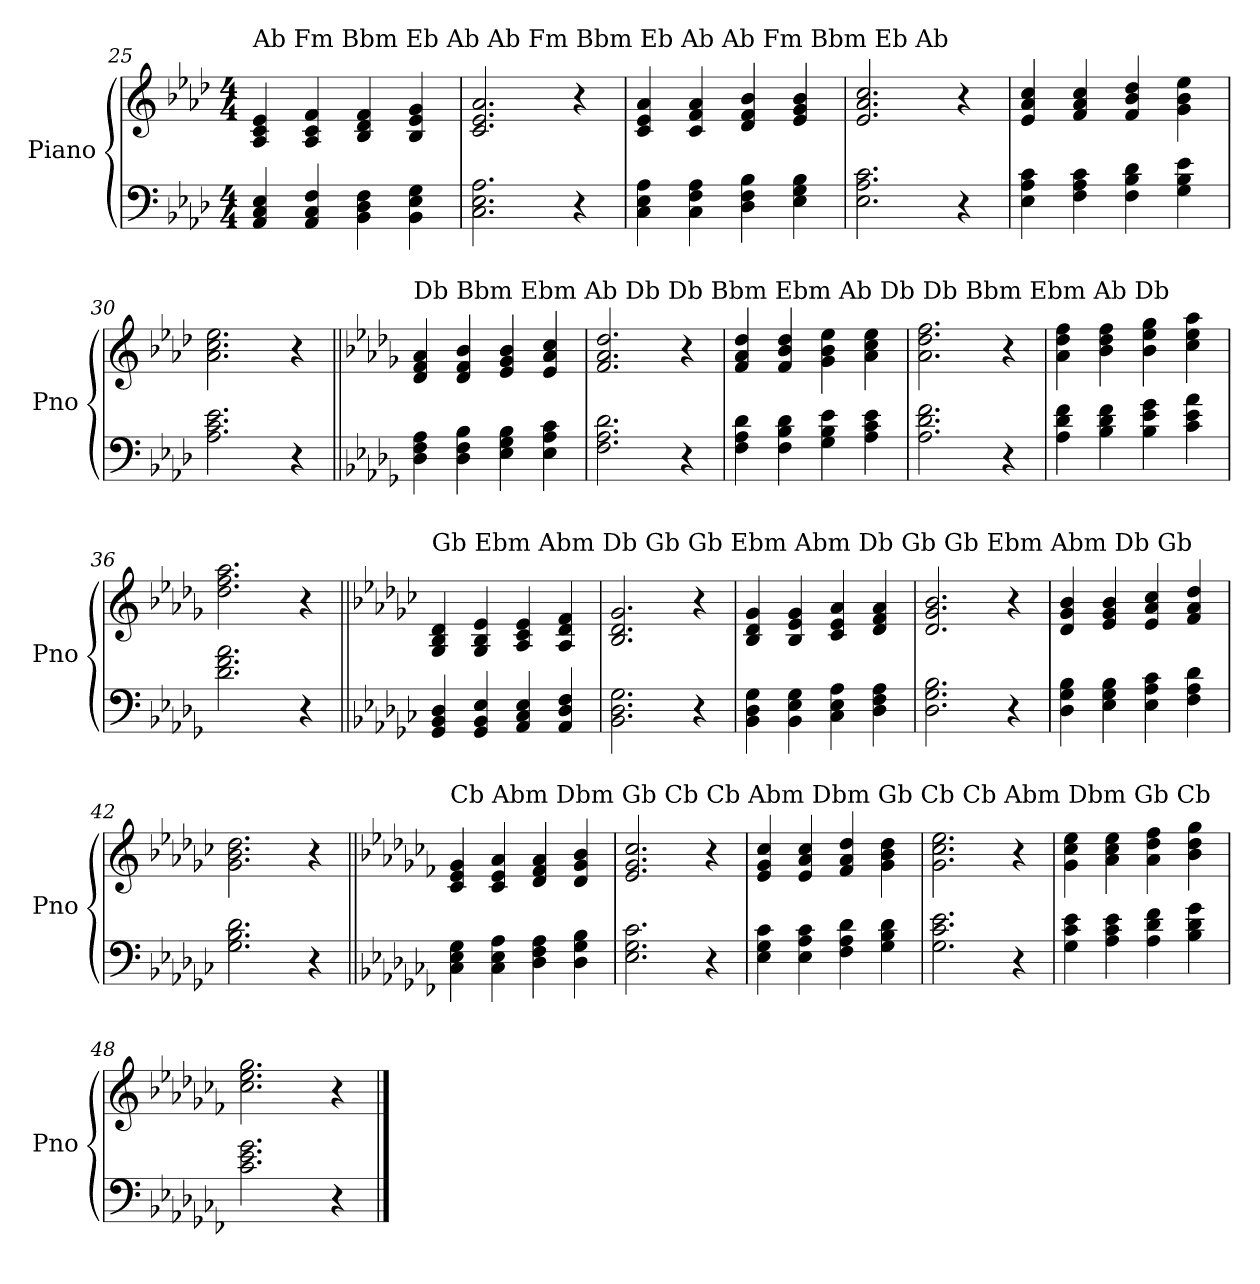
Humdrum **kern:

**kern	**kern
*part1	*part1
*staff2	*staff1
*I"Piano	*
*I'Pno	*
!!LO:LB:g=z
*clefF4	*clefG2
*k[b-e-a-d-]	*k[b-e-a-d-]
*A-:	*A-:
*M4/4	*M4/4
=25	=25
!	!LO:TX:a:t=Ab    Fm   Bbm  Eb       Ab                    Ab    Fm    Bbm  Eb       Ab                  Ab      Fm    Bbm  Eb        Ab
4AA-/ 4C/ 4E-/	4A-/ 4c/ 4e-/
4AA-/ 4C/ 4F/	4A-/ 4c/ 4f/
4BB-\ 4D-\ 4F\	4B-/ 4d-/ 4f/
4BB-\ 4E-\ 4G\	4B-/ 4e-/ 4g/
=26	=26
2.C\ 2.E-\ 2.A-\	2.c/ 2.e-/ 2.a-/
4r	4r
=27	=27
4C\ 4E-\ 4A-\	4c/ 4e-/ 4a-/
4C\ 4F\ 4A-\	4c/ 4f/ 4a-/
4D-\ 4F\ 4B-\	4d-/ 4f/ 4b-/
4E-\ 4G\ 4B-\	4e-/ 4g/ 4b-/
=28	=28
2.E-\ 2.A-\ 2.c\	2.e-/ 2.a-/ 2.cc/
4r	4r
=29	=29
4E-\ 4A-\ 4c\	4e-/ 4a-/ 4cc/
4F\ 4A-\ 4c\	4f/ 4a-/ 4cc/
4F\ 4B-\ 4d-\	4f/ 4b-/ 4dd-/
4G\ 4B-\ 4e-\	4g\ 4b-\ 4ee-\
=30	=30
2.A-\ 2.c\ 2.e-\	2.a-\ 2.cc\ 2.ee-\
4r	4r
!!LO:PB:g=z
=31||	=31||
*k[b-e-a-d-g-]	*k[b-e-a-d-g-]
*D-:	*D-:
!	!LO:TX:a:t=Db    Bbm    Ebm   Ab          Db                   Db    Bbm Ebm  Ab        Db                 Db  Bbm Ebm Ab    Db
4D-\ 4F\ 4A-\	4d-/ 4f/ 4a-/
4D-\ 4F\ 4B-\	4d-/ 4f/ 4b-/
4E-\ 4G-\ 4B-\	4e-/ 4g-/ 4b-/
4E-\ 4A-\ 4c\	4e-/ 4a-/ 4cc/
=32	=32
2.F\ 2.A-\ 2.d-\	2.f/ 2.a-/ 2.dd-/
4r	4r
=33	=33
4F\ 4A-\ 4d-\	4f/ 4a-/ 4dd-/
4F\ 4B-\ 4d-\	4f/ 4b-/ 4dd-/
4G-\ 4B-\ 4e-\	4g-\ 4b-\ 4ee-\
4A-\ 4c\ 4e-\	4a-\ 4cc\ 4ee-\
=34	=34
2.A-\ 2.d-\ 2.f\	2.a-\ 2.dd-\ 2.ff\
4r	4r
=35	=35
4A-\ 4d-\ 4f\	4a-\ 4dd-\ 4ff\
4B-\ 4d-\ 4f\	4b-\ 4dd-\ 4ff\
4B-\ 4e-\ 4g-\	4b-\ 4ee-\ 4gg-\
4c\ 4e-\ 4a-\	4cc\ 4ee-\ 4aa-\
=36	=36
2.d-\ 2.f\ 2.a-\	2.dd-\ 2.ff\ 2.aa-\
4r	4r
!!LO:LB:g=z
=37||	=37||
*k[b-e-a-d-g-c-]	*k[b-e-a-d-g-c-]
*G-:	*G-:
!	!LO:TX:a:t=Gb  Ebm  Abm  Db       Gb                   Gb    Ebm Abm  Db       Gb                   Gb    Ebm Abm  Db      Gb
4GG-/ 4BB-/ 4D-/	4G-/ 4B-/ 4d-/
4GG-/ 4BB-/ 4E-/	4G-/ 4B-/ 4e-/
4AA-/ 4C-/ 4E-/	4A-/ 4c-/ 4e-/
4AA-/ 4D-/ 4F/	4A-/ 4d-/ 4f/
=38	=38
2.BB-\ 2.D-\ 2.G-\	2.B-/ 2.d-/ 2.g-/
4r	4r
=39	=39
4BB-\ 4D-\ 4G-\	4B-/ 4d-/ 4g-/
4BB-\ 4E-\ 4G-\	4B-/ 4e-/ 4g-/
4C-\ 4E-\ 4A-\	4c-/ 4e-/ 4a-/
4D-\ 4F\ 4A-\	4d-/ 4f/ 4a-/
=40	=40
2.D-\ 2.G-\ 2.B-\	2.d-/ 2.g-/ 2.b-/
4r	4r
=41	=41
4D-\ 4G-\ 4B-\	4d-/ 4g-/ 4b-/
4E-\ 4G-\ 4B-\	4e-/ 4g-/ 4b-/
4E-\ 4A-\ 4c-\	4e-/ 4a-/ 4cc-/
4F\ 4A-\ 4d-\	4f/ 4a-/ 4dd-/
=42	=42
2.G-\ 2.B-\ 2.d-\	2.g-\ 2.b-\ 2.dd-\
4r	4r
!!LO:LB:g=z
=43||	=43||
*k[b-e-a-d-g-c-f-]	*k[b-e-a-d-g-c-f-]
*C-:	*C-:
!	!LO:TX:a:t=Cb   Abm  Dbm Gb        Cb                   Cb   Abm  Dbm Gb      Cb                   Cb   Abm Dbm Gb       Cb
4C-\ 4E-\ 4G-\	4c-/ 4e-/ 4g-/
4C-\ 4E-\ 4A-\	4c-/ 4e-/ 4a-/
4D-\ 4F-\ 4A-\	4d-/ 4f-/ 4a-/
4D-\ 4G-\ 4B-\	4d-/ 4g-/ 4b-/
=44	=44
2.E-\ 2.G-\ 2.c-\	2.e-/ 2.g-/ 2.cc-/
4r	4r
=45	=45
4E-\ 4G-\ 4c-\	4e-/ 4g-/ 4cc-/
4E-\ 4A-\ 4c-\	4e-/ 4a-/ 4cc-/
4F-\ 4A-\ 4d-\	4f-/ 4a-/ 4dd-/
4G-\ 4B-\ 4d-\	4g-\ 4b-\ 4dd-\
=46	=46
2.G-\ 2.c-\ 2.e-\	2.g-\ 2.cc-\ 2.ee-\
4r	4r
=47	=47
4G-\ 4c-\ 4e-\	4g-\ 4cc-\ 4ee-\
4A-\ 4c-\ 4e-\	4a-\ 4cc-\ 4ee-\
4A-\ 4d-\ 4f-\	4a-\ 4dd-\ 4ff-\
4B-\ 4d-\ 4g-\	4b-\ 4dd-\ 4gg-\
=48	=48
2.c-\ 2.e-\ 2.g-\	2.cc-\ 2.ee-\ 2.gg-\
4r	4r
==	==
*-	*-
